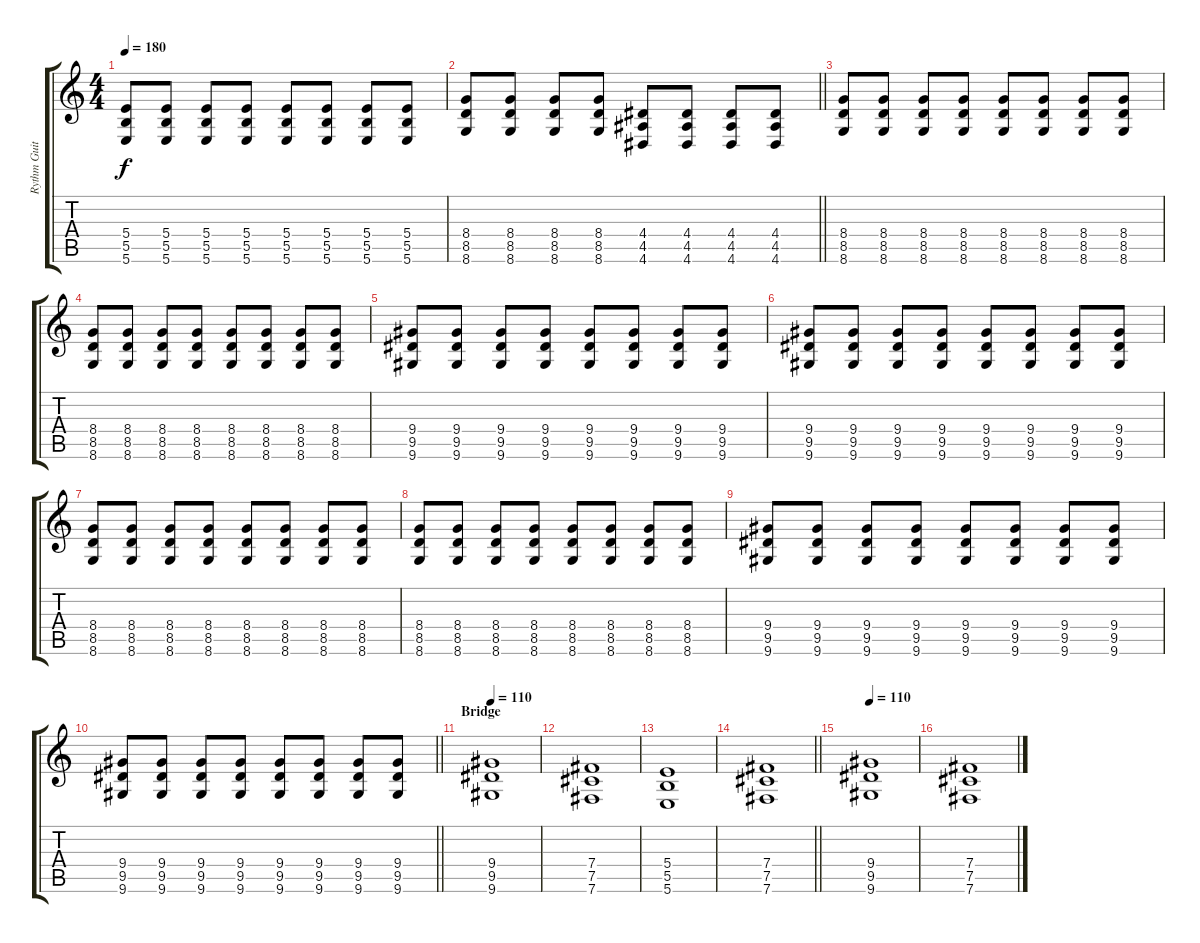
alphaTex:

\track ("Rythm Guitar I" "Rythm Guit") {instrument distortionguitar}
\staff {score tabs}
\tuning (Db4 Ab3 E3 B2 Gb2 B1) {hide}
\ts (4 4)
\tempo 180
\clef g2
\ks c
(5.4 5.5 5.6).8{dy f} (5.4 5.5 5.6).8 (5.4 5.5 5.6).8 (5.4 5.5 5.6).8 (5.4 5.5 5.6).8 (5.4 5.5 5.6).8 (5.4 5.5 5.6).8 (5.4 5.5 5.6).8 |
\barLineRight lightlight
(8.4 8.5 8.6).8 (8.4 8.5 8.6).8 (8.4 8.5 8.6).8 (8.4 8.5 8.6).8 (4.4 4.5 4.6).8 (4.4 4.5 4.6).8 (4.4 4.5 4.6).8 (4.4 4.5 4.6).8 |
\section ("" "")
(8.4 8.5 8.6).8 (8.4 8.5 8.6).8 (8.4 8.5 8.6).8 (8.4 8.5 8.6).8 (8.4 8.5 8.6).8 (8.4 8.5 8.6).8 (8.4 8.5 8.6).8 (8.4 8.5 8.6).8 |
(8.4 8.5 8.6).8 (8.4 8.5 8.6).8 (8.4 8.5 8.6).8 (8.4 8.5 8.6).8 (8.4 8.5 8.6).8 (8.4 8.5 8.6).8 (8.4 8.5 8.6).8 (8.4 8.5 8.6).8 |
(9.4 9.5 9.6).8 (9.4 9.5 9.6).8 (9.4 9.5 9.6).8 (9.4 9.5 9.6).8 (9.4 9.5 9.6).8 (9.4 9.5 9.6).8 (9.4 9.5 9.6).8 (9.4 9.5 9.6).8 |
(9.4 9.5 9.6).8 (9.4 9.5 9.6).8 (9.4 9.5 9.6).8 (9.4 9.5 9.6).8 (9.4 9.5 9.6).8 (9.4 9.5 9.6).8 (9.4 9.5 9.6).8 (9.4 9.5 9.6).8 |
(8.4 8.5 8.6).8 (8.4 8.5 8.6).8 (8.4 8.5 8.6).8 (8.4 8.5 8.6).8 (8.4 8.5 8.6).8 (8.4 8.5 8.6).8 (8.4 8.5 8.6).8 (8.4 8.5 8.6).8 |
(8.4 8.5 8.6).8 (8.4 8.5 8.6).8 (8.4 8.5 8.6).8 (8.4 8.5 8.6).8 (8.4 8.5 8.6).8 (8.4 8.5 8.6).8 (8.4 8.5 8.6).8 (8.4 8.5 8.6).8 |
(9.4 9.5 9.6).8 (9.4 9.5 9.6).8 (9.4 9.5 9.6).8 (9.4 9.5 9.6).8 (9.4 9.5 9.6).8 (9.4 9.5 9.6).8 (9.4 9.5 9.6).8 (9.4 9.5 9.6).8 |
\barLineRight lightlight
(9.4 9.5 9.6).8 (9.4 9.5 9.6).8 (9.4 9.5 9.6).8 (9.4 9.5 9.6).8 (9.4 9.5 9.6).8 (9.4 9.5 9.6).8 (9.4 9.5 9.6).8 (9.4 9.5 9.6).8 |
\section ("" "Bridge")
\tempo 115
\tempo 110
(9.4 9.5 9.6).1 |
(7.4 7.5 7.6).1 |
(5.4 5.5 5.6).1 |
\barLineRight lightlight
(7.4 7.5 7.6).1 |
\tempo 115
\tempo 110
(9.4 9.5 9.6).1 |
(7.4 7.5 7.6).1
